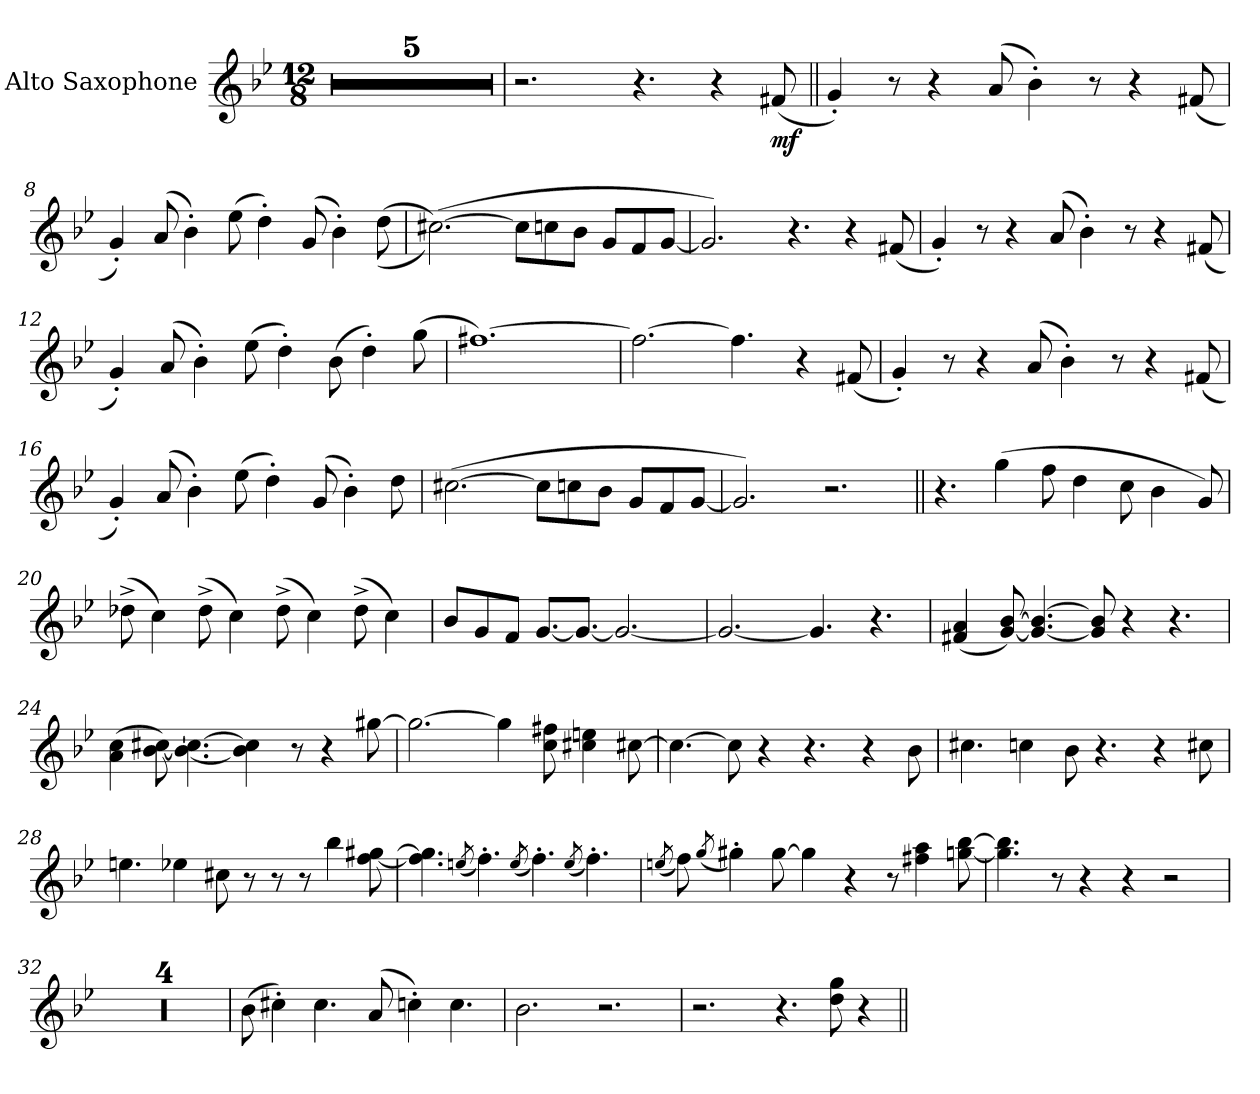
**kern	**dynam
*part1	*part1
*staff1	*staff1
*I"Alto Saxophone	*
*I'A. Sax.	*
*clefG2	*
*ITrd5c9	*
*k[b-e-a-d-g-]	*
*M12/8	*
=1	=1
1.r	.
=2	=2
1.r	.
=3	=3
1.r	.
=4	=4
1.r	.
=5	=5
1.r	.
=6	=6
2.r	.
4.r	.
4r	.
!	!LO:DY:b
(<8An/	mf
=7||	=7||
4B-'/)	.
8r	.
4r	.
(>8c/	.
4d-'\)	.
8r	.
4r	.
(<8An/	.
=8	=8
4B-'/)	.
(>8c/	.
4d-'\)	.
(>8g-\	.
4f'\)	.
(>8B-/	.
4d-'\)	.
(>(>8f\	.
!!LO:LB:g=z
=9	=9
(>[2.en\))	.
8e\L]	.
8e-X\	.
8d-\J	.
8B-/L	.
8A-/	.
[8B-/J	.
=10	=10
2.B-/])	.
4.r	.
4r	.
(<8An/	.
=11	=11
4B-'/)	.
8r	.
4r	.
(>8c/	.
4d-'\)	.
8r	.
4r	.
(<8An/	.
=12	=12
4B-'/)	.
(>8c/	.
4d-'\)	.
(>8g-\	.
4f'\)	.
(>8d-\	.
4f'\)	.
(>8b-\	.
=13	=13
[1.an)	.
!!LO:LB:g=z
=14	=14
2.a\_	.
4.a\]	.
4r	.
(<8An/	.
=15	=15
4B-'/)	.
8r	.
4r	.
(>8c/	.
4d-'\)	.
8r	.
4r	.
(<8An/	.
=16	=16
4B-'/)	.
(>8c/	.
4d-'\)	.
(>8g-\	.
4f'\)	.
(>8B-/	.
4d-'\)	.
8f\	.
=17	=17
(>[2.en\	.
8e\L]	.
8e-X\	.
8d-\J	.
8B-/L	.
8A-/	.
[8B-/J	.
!!LO:LB:g=z
=18	=18
2.B-/])	.
2.r	.
=19||	=19||
4.r	.
(>4b-\	.
8a-\	.
4f\	.
8e-\	.
4d-\	.
8B-/)	.
=20	=20
(>8f-X^\	.
4e-\)	.
(>8f-^\	.
4e-\)	.
(>8f-^\	.
4e-\)	.
(>8f-^\	.
4e-\)	.
=21	=21
8d-/L	.
8B-/	.
8A-/J	.
[8.B-/L	.
8.B-/J_	.
2.B-/_	.
=22	=22
2.B-/_	.
4.B-/]	.
4.r	.
!!LO:LB:g=z
=23	=23
(<4An/ 4c/	.
[8B-/ [8d-/)	.
4.B-/_ 4.d-/_	.
8B-/] 8d-/]	.
4r	.
4.r	.
=24	=24
(>4c\ 4e-\	.
[8d-\ [8en\)	.
4.d-\_ 4.e\_	.
4d-\] 4e\]	.
8r	.
4r	.
[8bn\	.
=25	=25
2.b\_	.
4b\]	.
8e-\ 8an\	.
4en\ 4gn\	.
[8en\	.
!!LO:LB:g=z
=26	=26
4.en\_	.
8en\]	.
4r	.
4.r	.
4r	.
8d-\	.
=27	=27
4.en\	.
4e-X\	.
8d-\	.
4.r	.
4r	.
8en\	.
=28	=28
4.gn\	.
4g-X\	.
8en\	.
8r	.
8r	.
8r	.
4dd-\	.
[8a-\ [8bn\	.
!!LO:LB:g=z
=29	=29
4.a-\] 4.b\]	.
(<8qgn/	.
4.a-'\)	.
(<8qg/	.
4.a-'\)	.
(<8qg/	.
4.a-'\)	.
=30	=30
(<8qgn/	.
8a-\)	.
(<8qb-/	.
4bn'\)	.
[8b\	.
4b\]	.
4r	.
8r	.
4an\ 4cc\	.
[8b-X\ [8dd-\	.
=31	=31
4.b-\] 4.dd-\]	.
8r	.
4r	.
4r	.
2r	.
=32	=32
1.r	.
=33	=33
1.r	.
=34	=34
1.r	.
=35	=35
1.r	.
!!LO:LB:g=z
=36	=36
(>8d-\	.
4en'\)	.
4.e\	.
(>8c/	.
4e-X'\)	.
4.e-\	.
=37	=37
2.d-\	.
2.r	.
=38	=38
2.r	.
4.r	.
8f\ 8b-\	.
4r	.
=||	=||
*-	*-
